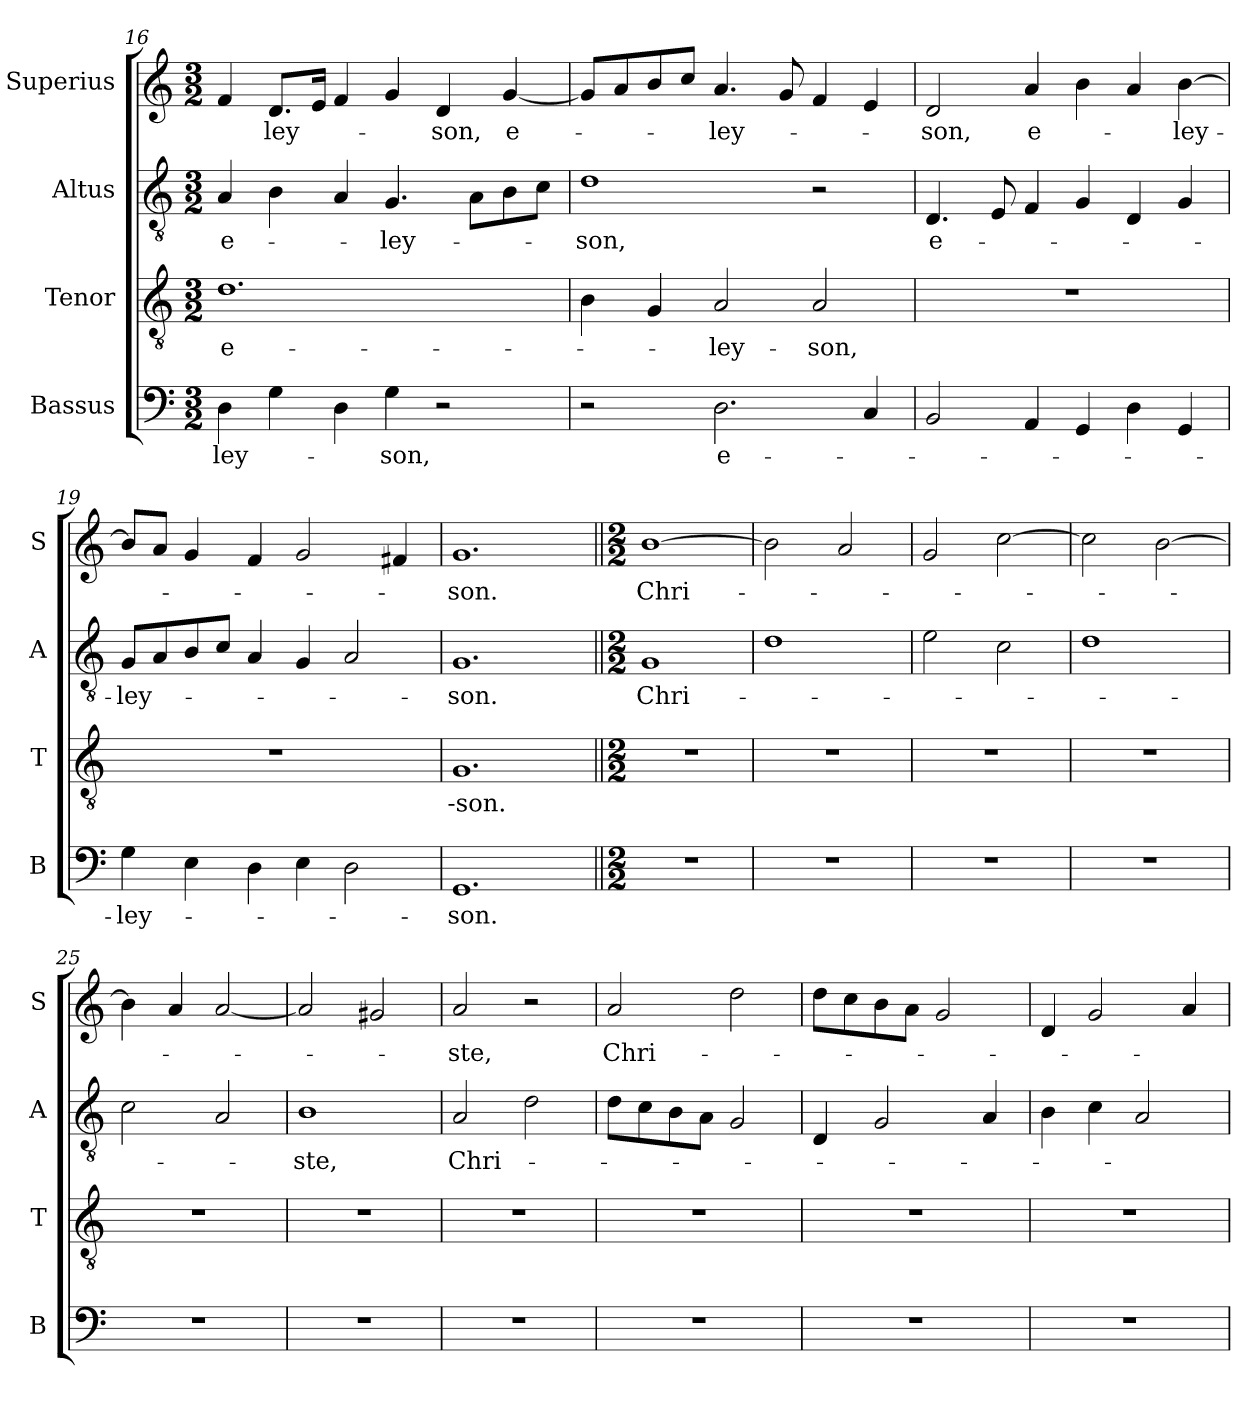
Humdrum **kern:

**kern	**text	**kern	**text	**kern	**text	**kern	**text
*part4	*part4	*part3	*part3	*part2	*part2	*part1	*part1
*staff4	*staff4	*staff3	*staff3	*staff2	*staff2	*staff1	*staff1
*I"Bassus	*	*I"Tenor	*	*I"Altus	*	*I"Superius	*
*I'B	*	*I'T	*	*I'A	*	*I'S	*
*clefF4	*	*clefGv2	*	*clefGv2	*	*clefG2	*
*k[]	*	*k[]	*	*k[]	*	*k[]	*
*M3/2	*	*M3/2	*	*M3/2	*	*M3/2	*
=16	=16	=16	=16	=16	=16	=16	=16
!	!LO:LY:i	!	!LO:LY:i	!	!LO:LY:i	!	!
4D	-ley-	1.d	e-	4A	e-	4f	.
!	!	!	!	!	!	!	!LO:LY:i
4G	.	.	.	4B	.	8.dL	-ley-
.	.	.	.	.	.	16eJk	.
4D	.	.	.	4A	.	4f	.
!	!LO:LY:i	!	!	!	!LO:LY:i	!	!
4G	-son,	.	.	4.G	-ley-	4g	.
!	!	!	!	!	!	!	!LO:LY:i
2r	.	.	.	.	.	4d	-son,
.	.	.	.	8AL	.	.	.
!	!	!	!	!	!	!	!LO:LY:i
.	.	.	.	8B	.	[4g	e-
.	.	.	.	8cJ	.	.	.
=17	=17	=17	=17	=17	=17	=17	=17
!	!	!	!	!	!LO:LY:i	!	!
2r	.	4B	.	1d	-son,	8gL]	.
.	.	.	.	.	.	8a	.
.	.	4G	.	.	.	8b	.
.	.	.	.	.	.	8ccJ	.
!	!LO:LY:i	!	!	!	!	!	!LO:LY:i
2.D	e-	2A	-ley-	.	.	4.a	-ley-
.	.	.	.	.	.	8g	.
.	.	2A	-son,	2r	.	4f	.
4C	.	.	.	.	.	4e	.
=18	=18	=18	=18	=18	=18	=18	=18
!	!	!	!	!	!LO:LY:i	!	!LO:LY:i
2BB	.	1.r	.	4.D	e-	2d	-son,
.	.	.	.	8E	.	.	.
!	!	!	!	!	!	!	!LO:LY:i
4AA	.	.	.	4F	.	4a	e-
4GG	.	.	.	4G	.	4b	.
4D	.	.	.	4D	.	4a	.
4GG	.	.	.	4G	.	[4b	-ley-
=19	=19	=19	=19	=19	=19	=19	=19
4G	-ley-	1.r	.	8GL	-ley-	8bL]	.
.	.	.	.	8A	.	8aJ	.
4E	.	.	.	8B	.	4g	.
.	.	.	.	8cJ	.	.	.
4D	.	.	.	4A	.	4f	.
4E	.	.	.	4G	.	2g	.
2D	.	.	.	2A	.	.	.
.	.	.	.	.	.	4f#X	.
=20	=20	=20	=20	=20	=20	=20	=20
!	!	!	!LO:LY:i	!	!	!	!
1.GG	-son.	1.G	--son.	1.G	-son.	1.g	-son.
=21||	=21||	=21||	=21||	=21||	=21||	=21||	=21||
*M2/2	*	*M2/2	*	*M2/2	*	*M2/2	*
1r	.	1r	.	1G	Chri-	[1b	Chri-
=22	=22	=22	=22	=22	=22	=22	=22
1r	.	1r	.	1d	.	2b]	.
.	.	.	.	.	.	2a	.
=23	=23	=23	=23	=23	=23	=23	=23
1r	.	1r	.	2e	.	2g	.
.	.	.	.	2c	.	[2cc	.
=24	=24	=24	=24	=24	=24	=24	=24
1r	.	1r	.	1d	.	2cc]	.
.	.	.	.	.	.	[2b	.
=25	=25	=25	=25	=25	=25	=25	=25
1r	.	1r	.	2c	.	4b]	.
.	.	.	.	.	.	4a	.
.	.	.	.	2A	.	[2a	.
=26	=26	=26	=26	=26	=26	=26	=26
1r	.	1r	.	1B	-ste,	2a]	.
.	.	.	.	.	.	2g#X	.
=27	=27	=27	=27	=27	=27	=27	=27
!	!	!	!	!	!LO:LY:i	!	!
1r	.	1r	.	2A	Chri-	2a	-ste,
.	.	.	.	2d	.	2r	.
=28	=28	=28	=28	=28	=28	=28	=28
!	!	!	!	!	!	!	!LO:LY:i
1r	.	1r	.	8dL	.	2a	Chri-
.	.	.	.	8c	.	.	.
.	.	.	.	8B	.	.	.
.	.	.	.	8AJ	.	.	.
.	.	.	.	2G	.	2dd	.
=29	=29	=29	=29	=29	=29	=29	=29
1r	.	1r	.	4D	.	8ddL	.
.	.	.	.	.	.	8cc	.
.	.	.	.	2G	.	8b	.
.	.	.	.	.	.	8aJ	.
.	.	.	.	.	.	2g	.
.	.	.	.	4A	.	.	.
=30	=30	=30	=30	=30	=30	=30	=30
1r	.	1r	.	4B	.	4d	.
.	.	.	.	4c	.	2g	.
.	.	.	.	2A	.	.	.
.	.	.	.	.	.	4a	.
=	=	=	=	=	=	=	=
*-	*-	*-	*-	*-	*-	*-	*-
